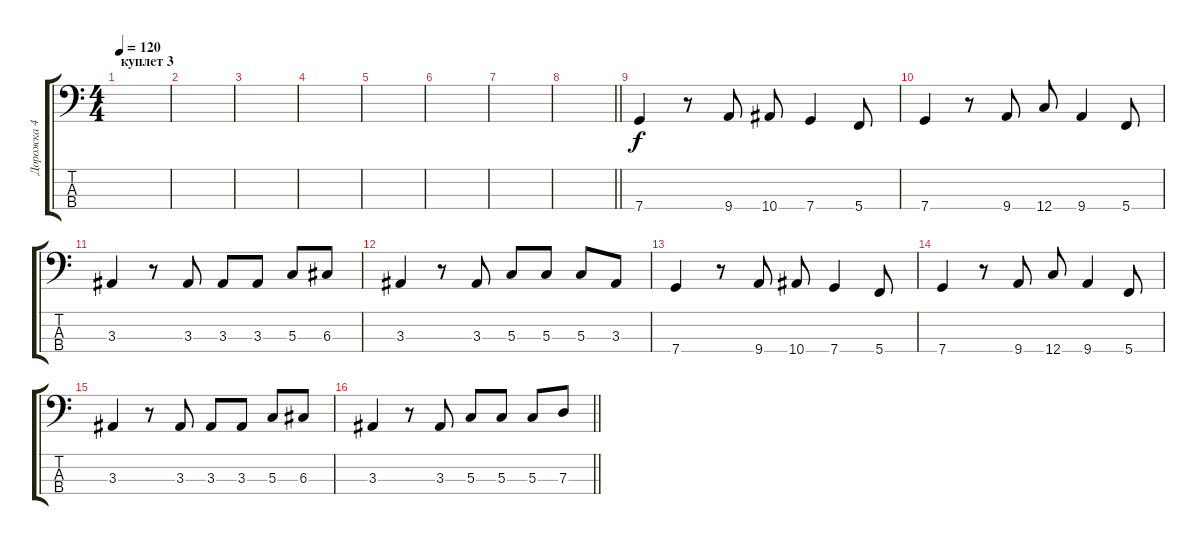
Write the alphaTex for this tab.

\track ("Дорожка 4" "Дорожка 4") {instrument electricbassfinger}
\staff {score tabs}
\tuning (F2 C2 G1 C1) {hide}
\ts (4 4)
\section ("" "куплет 3")
\tempo 120
\clef f4
\ks c
|
|
|
|
|
|
|
\barLineRight lightlight
|
7.4.4 r.8 9.4.8 10.4.8 7.4.4 5.4.8 |
7.4.4 r.8 9.4.8 12.4.8 9.4.4 5.4.8 |
3.3.4 r.8 3.3.8 3.3.8 3.3.8 5.3.8 6.3.8 |
3.3.4 r.8 3.3.8 5.3.8 5.3.8 5.3.8 3.3.8 |
7.4.4 r.8 9.4.8 10.4.8 7.4.4 5.4.8 |
7.4.4 r.8 9.4.8 12.4.8 9.4.4 5.4.8 |
3.3.4 r.8 3.3.8 3.3.8 3.3.8 5.3.8 6.3.8 |
\barLineRight lightlight
3.3.4 r.8 3.3.8 5.3.8 5.3.8 5.3.8 7.3.8
